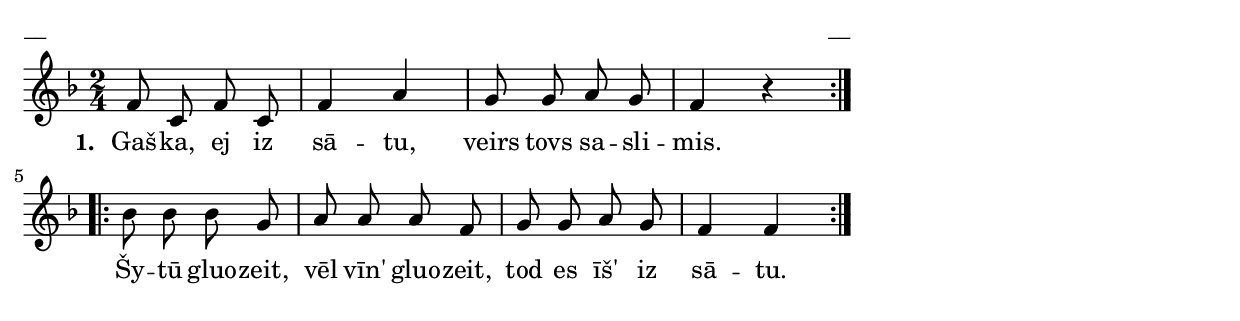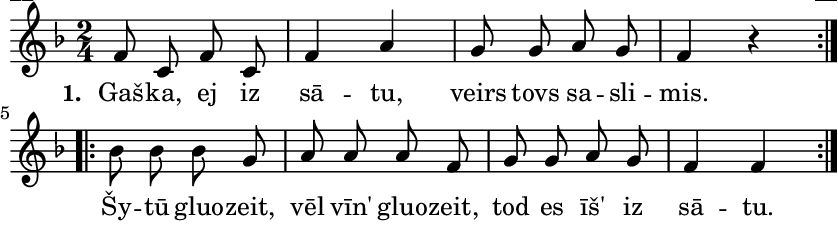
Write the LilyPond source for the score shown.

\version "2.13.18"
#(ly:set-option 'crop #t)
\paper {
line-width = 14\cm
left-margin = 0.4\cm
between-system-padding = 0.1\cm
between-system-space = 0.1\cm
}
% SBTZK, p.125
\layout {
indent = #0
ragged-last = ##f
}


voiceA = \relative c' {
\clef "treble"
\key f \major
\time 2/4
\repeat volta 2 {f8 c f c | f4 a | g8 g a g | f4 r}
\repeat volta 2 {bes8 bes bes g | a a a f | g g a g | f4 f}
}

lyricA = \lyricmode {
\set stanza = "1. "
Gaš -- ka, ej iz sā -- tu, veirs tovs sa -- sli -- mis.
Šy -- tū gluo -- zeit, vēl vīn' gluo -- zeit, tod es īš' iz sā -- tu.
}

fullScore = <<
%\new ChordNames { \chordsA }
\new Staff {
<<
\new Voice = "voiceA" { \oneVoice \autoBeamOff \voiceA }
\new Lyrics \lyricsto "voiceA"  \lyricA
%\new Voice = "voiceB" { \voiceTwo \autoBeamOff \voiceB }
>>
}
>>



\score {
\fullScore
\header { piece = "__" opus = "__" }
}
\markup { \with-color #(x11-color 'white) \sans \smaller "__" }
\score {
\unfoldRepeats
\fullScore
\midi {
\context { \Staff \remove "Staff_performer" }
\context { \Voice \consists "Staff_performer" }
}
}


